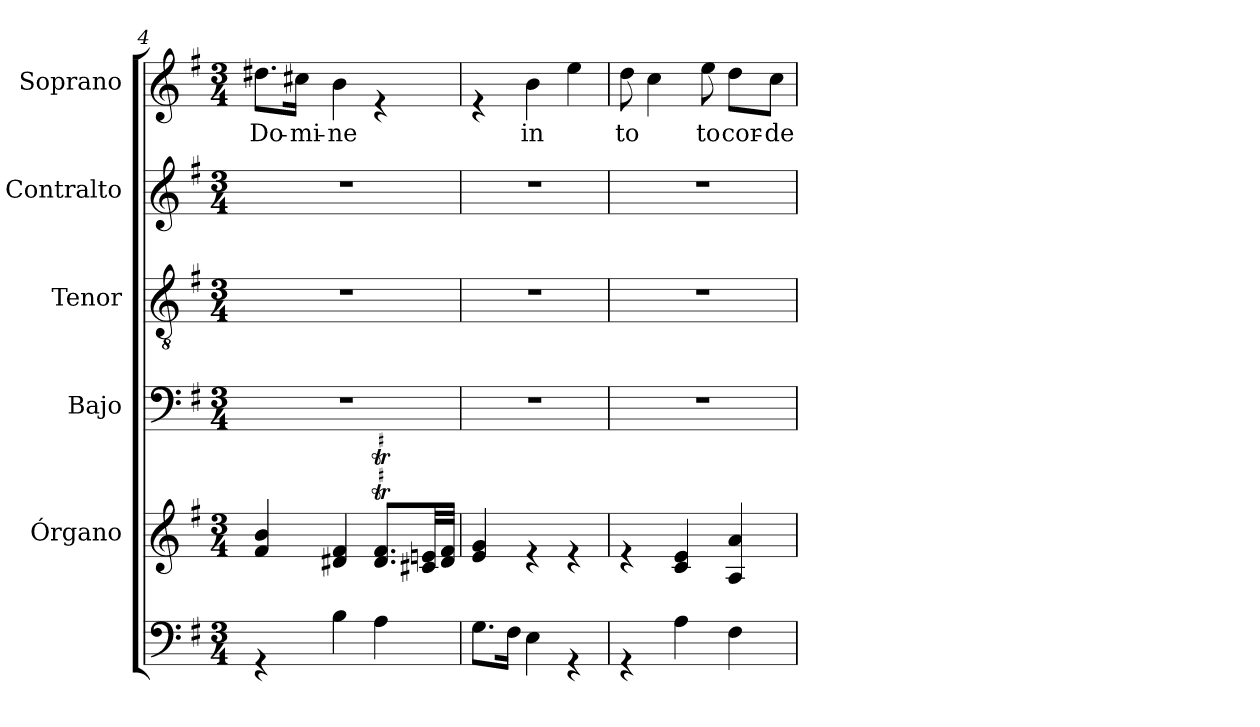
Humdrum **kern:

**kern	**kern	**kern	**kern	**kern	**kern	**text
*part6	*part5	*part4	*part3	*part2	*part1	*part1
*staff6	*staff5	*staff4	*staff3	*staff2	*staff1	*staff1
*	*I"Órgano	*I"Bajo	*I"Tenor	*I"Contralto	*I"Soprano	*
*clefF4	*clefG2	*clefF4	*clefGv2	*clefG2	*clefG2	*
*k[f#]	*k[f#]	*k[f#]	*k[f#]	*k[f#]	*k[f#]	*
*G:	*G:	*G:	*G:	*G:	*G:	*
*M3/4	*M3/4	*M3/4	*M3/4	*M3/4	*M3/4	*
=4	=4	=4	=4	=4	=4	=4
!	!	!	!	!	!	!LO:LY:b
4rGG	4f#/ 4b/	2.r	2.r	2.r	8.dd#X\L	Do-
!	!	!	!	!	!	!LO:LY:b
.	.	.	.	.	16cc#X\Jk	-mi-
!	!	!	!	!	!	!LO:LY:b
4B\	4d#X/ 4f#/	.	.	.	4b\	-ne
4A\	8.d#/T 8.f#/TL	.	.	.	4re	.
.	32c#X/ 32e/LL	.	.	.	.	.
.	32d#/ 32f#/JJJ	.	.	.	.	.
=5	=5	=5	=5	=5	=5	=5
8.G\L	4e/ 4g/	2.r	2.r	2.r	4re	.
16F#\Jk	.	.	.	.	.	.
!	!	!	!	!	!	!LO:LY:b
4E\	4re	.	.	.	4b\	in
4rGG	4re	.	.	.	4ee\	.
=6	=6	=6	=6	=6	=6	=6
!	!	!	!	!	!	!LO:LY:b
4rGG	4re	2.r	2.r	2.r	8dd\	to
.	.	.	.	.	4cc\	.
4A\	4c/ 4e/	.	.	.	.	.
!	!	!	!	!	!	!LO:LY:b
.	.	.	.	.	8ee\	to
!	!	!	!	!	!	!LO:LY:b
4F#\	4A/ 4a/	.	.	.	8dd\L	cor-
!	!	!	!	!	!	!LO:LY:b
.	.	.	.	.	8cc\J	-de
=	=	=	=	=	=	=
*-	*-	*-	*-	*-	*-	*-
